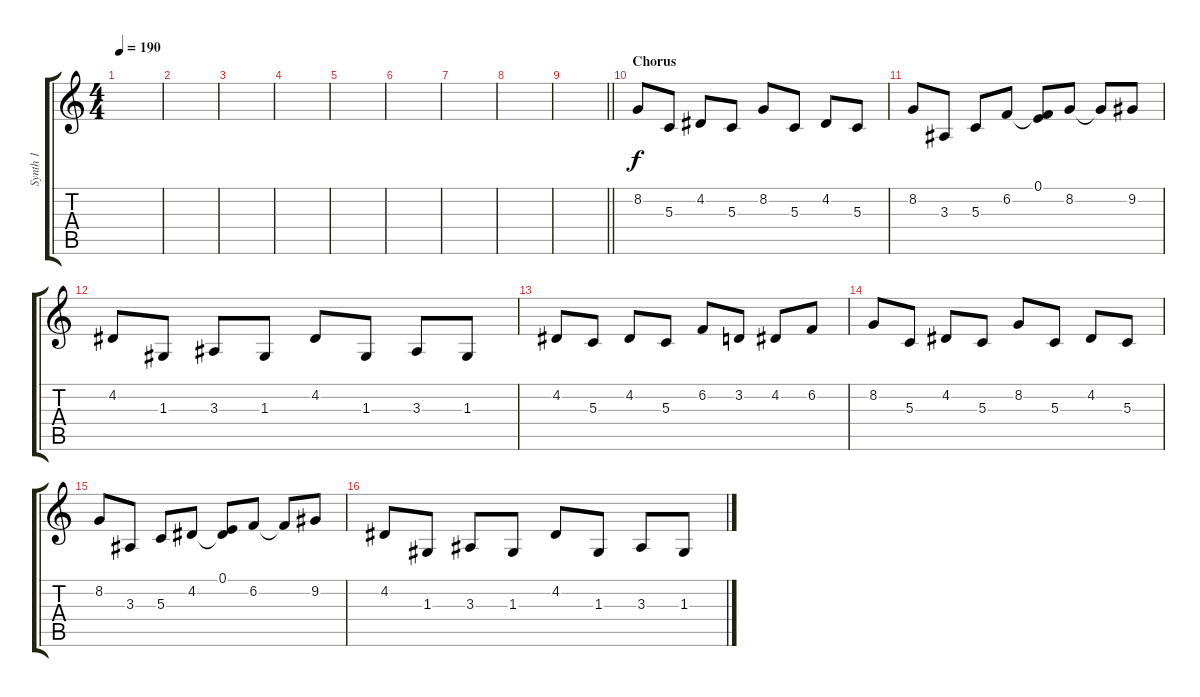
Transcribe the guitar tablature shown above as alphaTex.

\track ("Synth 1" "Synth 1") {instrument tremolostrings}
\staff {score tabs}
\tuning (E4 B3 G3 D3 A2 E2) {hide}
\ts (4 4)
\tempo 190
\clef g2
\ks c
|
|
|
|
|
|
|
|
\barLineRight lightlight
|
\section ("" "Chorus")
8.2.8 5.3.8 4.2.8 5.3.8 8.2.8 5.3.8 4.2.8 5.3.8 |
8.2.8 3.3.8 5.3.8 6.2.8 (0.1 6.2{t}).8 8.2.8 8.2{t}.8 9.2.8 |
4.2.8 1.3.8 3.3.8 1.3.8 4.2.8 1.3.8 3.3.8 1.3.8 |
4.2.8 5.3.8 4.2.8 5.3.8 6.2.8 3.2.8 4.2.8 6.2.8 |
8.2.8 5.3.8 4.2.8 5.3.8 8.2.8 5.3.8 4.2.8 5.3.8 |
8.2.8 3.3.8 5.3.8 4.2.8 (0.1 4.2{t}).8 6.2.8 6.2{t}.8 9.2.8 |
4.2.8 1.3.8 3.3.8 1.3.8 4.2.8 1.3.8 3.3.8 1.3.8
